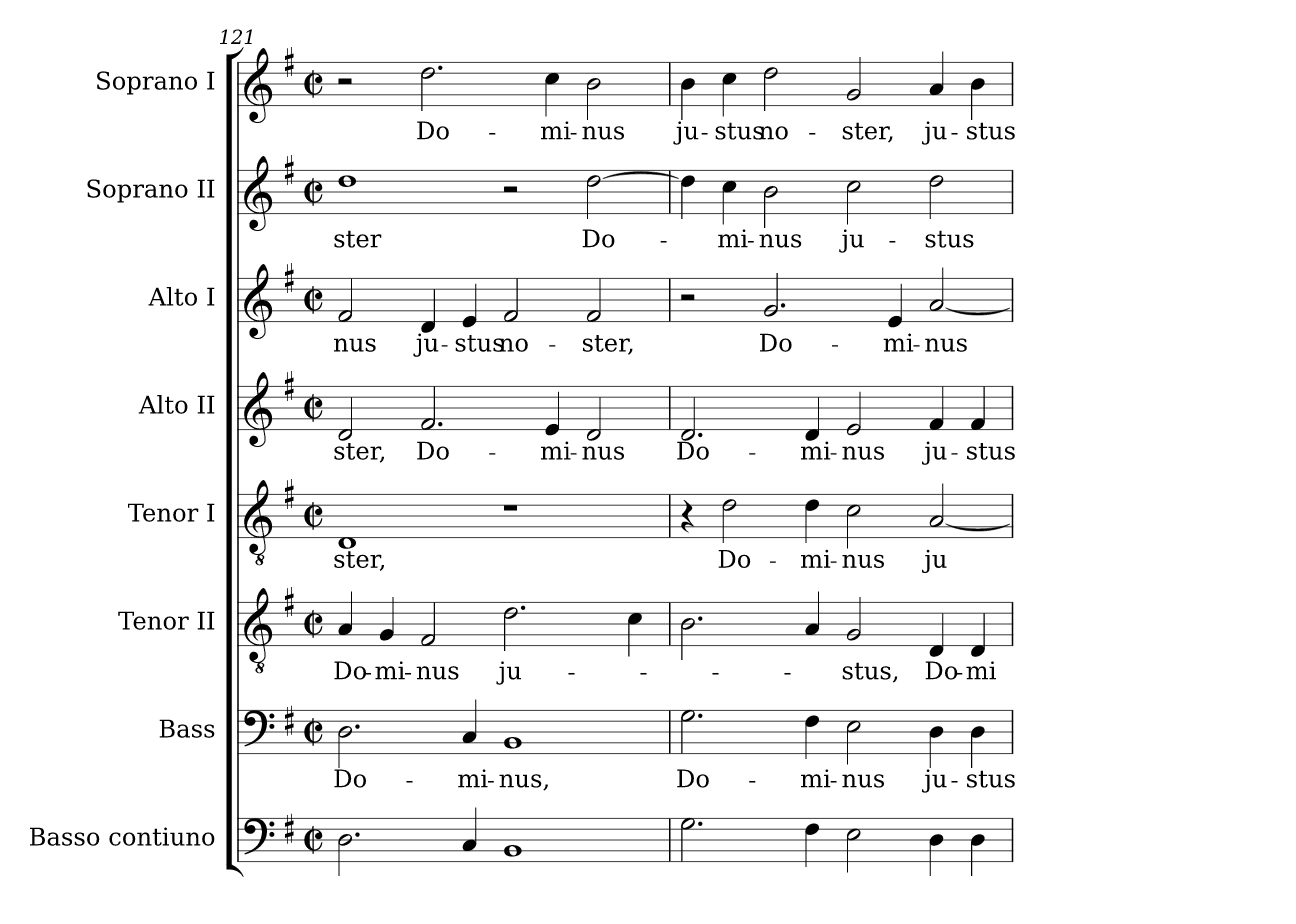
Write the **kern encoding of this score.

**kern	**kern	**text	**kern	**text	**kern	**text	**kern	**text	**kern	**text	**kern	**text	**kern	**text
*part8	*part7	*part7	*part6	*part6	*part5	*part5	*part4	*part4	*part3	*part3	*part2	*part2	*part1	*part1
*staff8	*staff7	*staff7	*staff6	*staff6	*staff5	*staff5	*staff4	*staff4	*staff3	*staff3	*staff2	*staff2	*staff1	*staff1
*I"Basso contiuno	*I"Bass	*	*I"Tenor II	*	*I"Tenor I	*	*I"Alto II	*	*I"Alto I	*	*I"Soprano II	*	*I"Soprano I	*
*	*I'B	*	*	*	*I'T	*	*	*	*I'A	*	*	*	*	*
!!LO:PB:g=z
*clefF4	*clefF4	*	*clefGv2	*	*clefGv2	*	*clefG2	*	*clefG2	*	*clefG2	*	*clefG2	*
*k[f#]	*k[f#]	*	*k[f#]	*	*k[f#]	*	*k[f#]	*	*k[f#]	*	*k[f#]	*	*k[f#]	*
*G:	*G:	*	*G:	*	*G:	*	*G:	*	*G:	*	*G:	*	*G:	*
*M2/2	*M2/2	*	*M2/2	*	*M2/2	*	*M2/2	*	*M2/2	*	*M2/2	*	*M2/2	*
*met(c|)	*met(c|)	*	*met(c|)	*	*met(c|)	*	*met(c|)	*	*met(c|)	*	*met(c|)	*	*met(c|)	*
=121	=121	=121	=121	=121	=121	=121	=121	=121	=121	=121	=121	=121	=121	=121
!	!	!LO:LY:b:color=#000000	!	!	!	!	!	!	!	!	!	!	!	!
!	!	!	!	!LO:LY:b:color=#000000	!	!	!	!	!	!	!	!	!	!
!	!	!	!	!	!	!LO:LY:b:color=#000000	!	!	!	!	!	!	!	!
!	!	!	!	!	!	!	!	!LO:LY:b:color=#000000	!	!	!	!	!	!
!	!	!	!	!	!	!	!	!	!	!LO:LY:b:color=#000000	!	!	!	!
!	!	!	!	!	!	!	!	!	!	!	!	!LO:LY:b:color=#000000	!	!
2.Di\	2.Di\	Do-	4Ai/	Do-	1Di	-ster,	2di/	-ster,	2f#i/	-nus	1ddi	-ster	2r	.
!	!	!	!	!LO:LY:b:color=#000000	!	!	!	!	!	!	!	!	!	!
.	.	.	4Gi/	-mi-	.	.	.	.	.	.	.	.	.	.
!	!	!	!	!LO:LY:b:color=#000000	!	!	!	!	!	!	!	!	!	!
!	!	!	!	!	!	!	!	!LO:LY:b:color=#000000	!	!	!	!	!	!
!	!	!	!	!	!	!	!	!	!	!LO:LY:b:color=#000000	!	!	!	!
!	!	!	!	!	!	!	!	!	!	!	!	!	!	!LO:LY:b:color=#000000
.	.	.	2F#i/	-nus	.	.	2.f#i/	Do-	4di/	ju-	.	.	2.ddi\	Do-
!	!	!LO:LY:b:color=#000000	!	!	!	!	!	!	!	!	!	!	!	!
!	!	!	!	!	!	!	!	!	!	!LO:LY:b:color=#000000	!	!	!	!
4Ci/	4Ci/	-mi-	.	.	.	.	.	.	4ei/	-stus	.	.	.	.
!	!	!LO:LY:b:color=#000000	!	!	!	!	!	!	!	!	!	!	!	!
!	!	!	!	!LO:LY:b:color=#000000	!	!	!	!	!	!	!	!	!	!
!	!	!	!	!	!	!	!	!	!	!LO:LY:b:color=#000000	!	!	!	!
1BBi	1BBi	-nus,	2.di\	ju-	1r	.	.	.	2f#i/	no-	2r	.	.	.
!	!	!	!	!	!	!	!	!LO:LY:b:color=#000000	!	!	!	!	!	!
!	!	!	!	!	!	!	!	!	!	!	!	!	!	!LO:LY:b:color=#000000
.	.	.	.	.	.	.	4ei/	-mi-	.	.	.	.	4cci\	-mi-
!	!	!	!	!	!	!	!	!LO:LY:b:color=#000000	!	!	!	!	!	!
!	!	!	!	!	!	!	!	!	!	!LO:LY:b:color=#000000	!	!	!	!
!	!	!	!	!	!	!	!	!	!	!	!	!LO:LY:b:color=#000000	!	!
!	!	!	!	!	!	!	!	!	!	!	!	!	!	!LO:LY:b:color=#000000
.	.	.	.	.	.	.	2di/	-nus	2f#i/	-ster,	[>2ddi\	Do-	2bi\	-nus
.	.	.	4ci\	.	.	.	.	.	.	.	.	.	.	.
=122	=122	=122	=122	=122	=122	=122	=122	=122	=122	=122	=122	=122	=122	=122
!	!	!LO:LY:b:color=#000000	!	!	!	!	!	!	!	!	!	!	!	!
!	!	!	!	!	!	!	!	!LO:LY:b:color=#000000	!	!	!	!	!	!
!	!	!	!	!	!	!	!	!	!	!	!	!	!	!LO:LY:b:color=#000000
2.Gi\	2.Gi\	Do-	2.Bi\	.	4r	.	2.di/	Do-	2r	.	4ddi\]	.	4bi\	ju-
!	!	!	!	!	!	!LO:LY:b:color=#000000	!	!	!	!	!	!	!	!
!	!	!	!	!	!	!	!	!	!	!	!	!LO:LY:b:color=#000000	!	!
!	!	!	!	!	!	!	!	!	!	!	!	!	!	!LO:LY:b:color=#000000
.	.	.	.	.	2di\	Do-	.	.	.	.	4cci\	-mi-	4cci\	-stus
!	!	!	!	!	!	!	!	!	!	!LO:LY:b:color=#000000	!	!	!	!
!	!	!	!	!	!	!	!	!	!	!	!	!LO:LY:b:color=#000000	!	!
!	!	!	!	!	!	!	!	!	!	!	!	!	!	!LO:LY:b:color=#000000
.	.	.	.	.	.	.	.	.	2.gi/	Do-	2bi\	-nus	2ddi\	no-
!	!	!LO:LY:b:color=#000000	!	!	!	!	!	!	!	!	!	!	!	!
!	!	!	!	!	!	!LO:LY:b:color=#000000	!	!	!	!	!	!	!	!
!	!	!	!	!	!	!	!	!LO:LY:b:color=#000000	!	!	!	!	!	!
4F#i\	4F#i\	-mi-	4Ai/	.	4di\	-mi-	4di/	-mi-	.	.	.	.	.	.
!	!	!LO:LY:b:color=#000000	!	!	!	!	!	!	!	!	!	!	!	!
!	!	!	!	!LO:LY:b:color=#000000	!	!	!	!	!	!	!	!	!	!
!	!	!	!	!	!	!LO:LY:b:color=#000000	!	!	!	!	!	!	!	!
!	!	!	!	!	!	!	!	!LO:LY:b:color=#000000	!	!	!	!	!	!
!	!	!	!	!	!	!	!	!	!	!	!	!LO:LY:b:color=#000000	!	!
!	!	!	!	!	!	!	!	!	!	!	!	!	!	!LO:LY:b:color=#000000
2Ei\	2Ei\	-nus	2Gi/	-stus,	2ci\	-nus	2ei/	-nus	.	.	2cci\	ju-	2gi/	-ster,
!	!	!	!	!	!	!	!	!	!	!LO:LY:b:color=#000000	!	!	!	!
.	.	.	.	.	.	.	.	.	4ei/	-mi-	.	.	.	.
!	!	!LO:LY:b:color=#000000	!	!	!	!	!	!	!	!	!	!	!	!
!	!	!	!	!LO:LY:b:color=#000000	!	!	!	!	!	!	!	!	!	!
!	!	!	!	!	!	!LO:LY:b:color=#000000	!	!	!	!	!	!	!	!
!	!	!	!	!	!	!	!	!LO:LY:b:color=#000000	!	!	!	!	!	!
!	!	!	!	!	!	!	!	!	!	!LO:LY:b:color=#000000	!	!	!	!
!	!	!	!	!	!	!	!	!	!	!	!	!LO:LY:b:color=#000000	!	!
!	!	!	!	!	!	!	!	!	!	!	!	!	!	!LO:LY:b:color=#000000
4Di\	4Di\	ju-	4Di/	Do-	[<2Ai/	ju-	4f#i/	ju-	[<2ai/	-nus	2ddi\	-stus	4ai/	ju-
!	!	!LO:LY:b:color=#000000	!	!	!	!	!	!	!	!	!	!	!	!
!	!	!	!	!LO:LY:b:color=#000000	!	!	!	!	!	!	!	!	!	!
!	!	!	!	!	!	!	!	!LO:LY:b:color=#000000	!	!	!	!	!	!
!	!	!	!	!	!	!	!	!	!	!	!	!	!	!LO:LY:b:color=#000000
4Di\	4Di\	-stus	4Di/	-mi-	.	.	4f#i/	-stus	.	.	.	.	4bi\	-stus
=	=	=	=	=	=	=	=	=	=	=	=	=	=	=
*-	*-	*-	*-	*-	*-	*-	*-	*-	*-	*-	*-	*-	*-	*-
